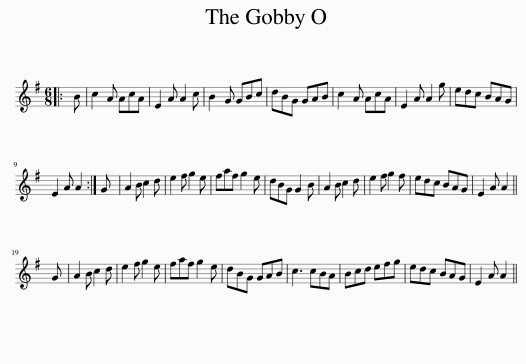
X:1
L:1/8
M:6/8
I:linebreak $
K:G
V:1 treble
V:1
|: B | c2 A AcA | E2 A A2 c | B2 G GBc | dBG GAB | %5
 c2 A AcA | E2 A A2 g | edc BAG |$ E2 A A2 :| G | %10
 A2 B c2 d | e2 f g2 e | faf g2 e | dBG G2 B | A2 B c2 d | %15
 e2 f g2 f | edc BAG | E2 A A2 ||$ G | A2 B c2 d | %20
 e2 f g2 e | faf g2 e | dBG GAB | c3 cBA | Bcd efg | %25
 edc BAG | E2 A A2 || %27
